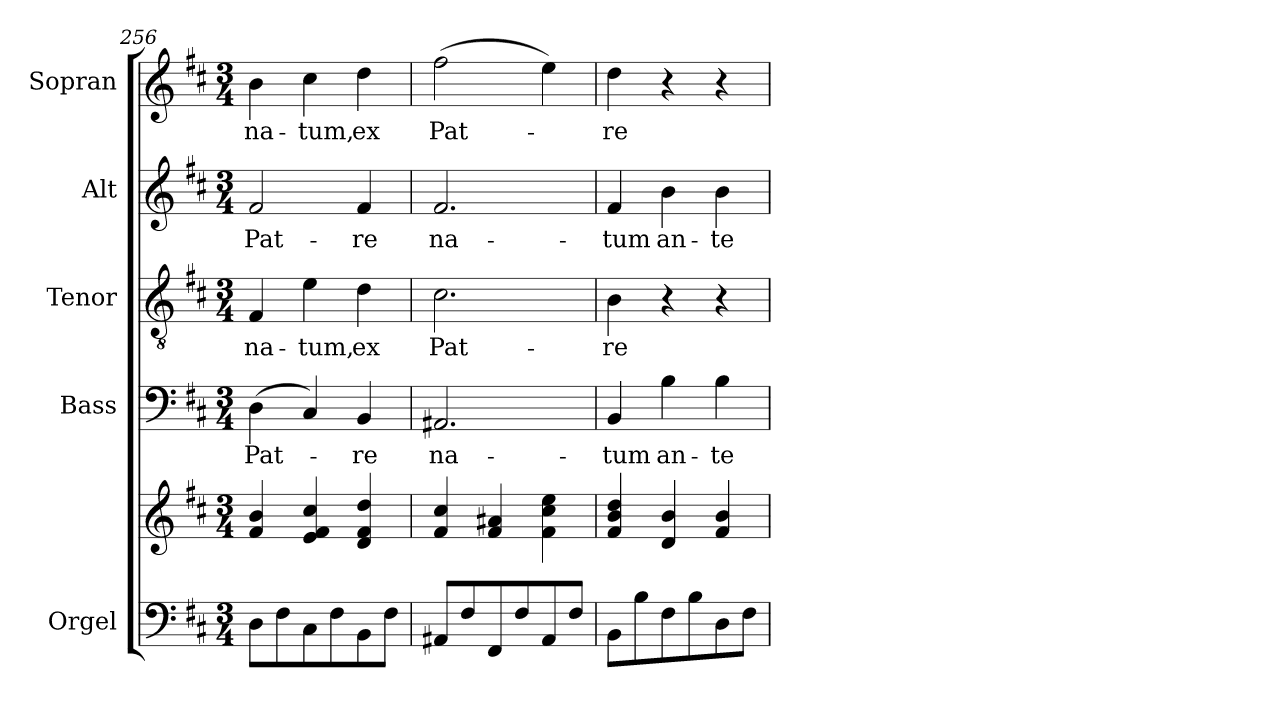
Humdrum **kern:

**kern	**kern	**kern	**text	**kern	**text	**kern	**text	**kern	**text
*part5	*part5	*part4	*part4	*part3	*part3	*part2	*part2	*part1	*part1
*staff6	*staff5	*staff4	*staff4	*staff3	*staff3	*staff2	*staff2	*staff1	*staff1
*I"Orgel	*	*I"Bass	*	*I"Tenor	*	*I"Alt	*	*I"Sopran	*
*I'Org.	*	*I'B.	*	*I'T.	*	*I'A.	*	*I'S.	*
!!LO:LB:g=z
*clefF4	*clefG2	*clefF4	*	*clefGv2	*	*clefG2	*	*clefG2	*
*k[f#c#]	*k[f#c#]	*k[f#c#]	*	*k[f#c#]	*	*k[f#c#]	*	*k[f#c#]	*
*D:	*D:	*D:	*	*D:	*	*D:	*	*D:	*
*M3/4	*M3/4	*M3/4	*	*M3/4	*	*M3/4	*	*M3/4	*
=256	=256	=256	=256	=256	=256	=256	=256	=256	=256
!	!	!	!LO:LY:b	!	!LO:LY:b	!	!LO:LY:b	!	!LO:LY:b
8D\L	4f#/ 4b/	(>4D\	Pat-	4F#/	na-	2f#/	Pat-	4b\	na-
8F#\	.	.	.	.	.	.	.	.	.
!	!	!	!	!	!LO:LY:b	!	!	!	!LO:LY:b
8C#\	4e/ 4f#/ 4cc#/	4C#/)	.	4e\	-tum,	.	.	4cc#\	-tum,
8F#\	.	.	.	.	.	.	.	.	.
!	!	!	!LO:LY:b	!	!LO:LY:b	!	!LO:LY:b	!	!LO:LY:b
8BB\	4d/ 4f#/ 4dd/	4BB/	-re	4d\	ex	4f#/	-re	4dd\	ex
8F#\J	.	.	.	.	.	.	.	.	.
=257	=257	=257	=257	=257	=257	=257	=257	=257	=257
!	!	!	!LO:LY:b	!	!LO:LY:b	!	!LO:LY:b	!	!LO:LY:b
8AA#X/L	4f#/ 4cc#/	2.AA#X/	na-	2.c#\	Pat-	2.f#/	na-	(>2ff#\	Pat-
8F#/	.	.	.	.	.	.	.	.	.
8FF#/	4f#/ 4a#X/	.	.	.	.	.	.	.	.
8F#/	.	.	.	.	.	.	.	.	.
8AA#/	4f#\ 4cc#\ 4ee\	.	.	.	.	.	.	4ee\)	.
8F#/J	.	.	.	.	.	.	.	.	.
=258	=258	=258	=258	=258	=258	=258	=258	=258	=258
!	!	!	!LO:LY:b	!	!LO:LY:b	!	!LO:LY:b	!	!LO:LY:b
8BB\L	4f#/ 4b/ 4dd/	4BB/	-tum	4B\	-re	4f#/	-tum	4dd\	-re
8B\	.	.	.	.	.	.	.	.	.
!	!	!	!LO:LY:b	!	!	!	!LO:LY:b	!	!
8F#\	4d/ 4b/	4B\	an-	4r	.	4b\	an-	4r	.
8B\	.	.	.	.	.	.	.	.	.
!	!	!	!LO:LY:b	!	!	!	!LO:LY:b	!	!
8D\	4f#/ 4b/	4B\	-te	4r	.	4b\	-te	4r	.
8F#\J	.	.	.	.	.	.	.	.	.
=	=	=	=	=	=	=	=	=	=
*-	*-	*-	*-	*-	*-	*-	*-	*-	*-
